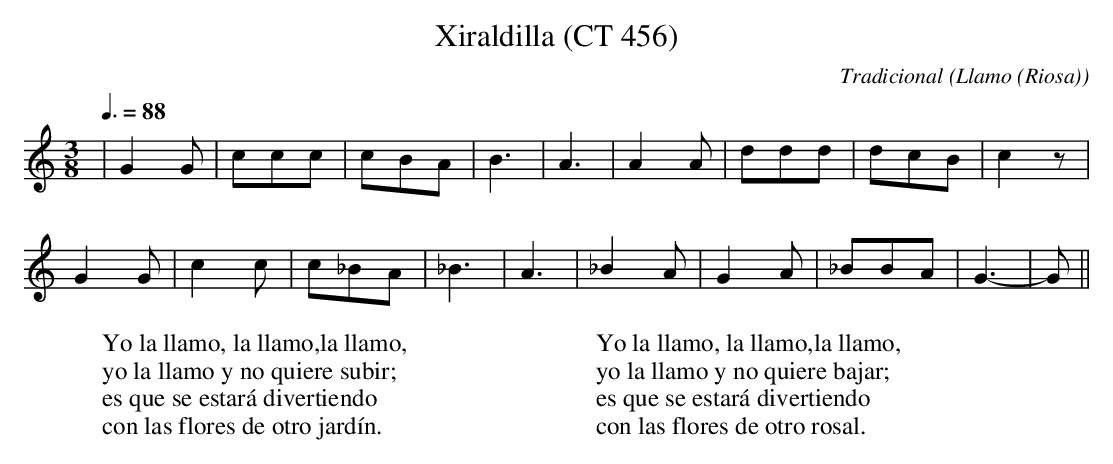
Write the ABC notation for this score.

X:1
T:Xiraldilla (CT 456)
C:Tradicional
O:Llamo (Riosa)
M:3/8
L:1/8
Q:3/8=88
K:C
|G2 G|ccc|cBA|B3|A3|A2 A|ddd|dcB|c2 z|
G2 G|c2 c|c_BA|_B3|A3|_B2 A|G2 A|_BBA|G3-|G ||
W:Yo la llamo, la llamo,la llamo,
W:yo la llamo y no quiere subir;
W:es que se estará divertiendo
W:con las flores de otro jardín.
W:
W:Yo la llamo, la llamo,la llamo,
W:yo la llamo y no quiere bajar;
W:es que se estará divertiendo
W:con las flores de otro rosal.
W:
